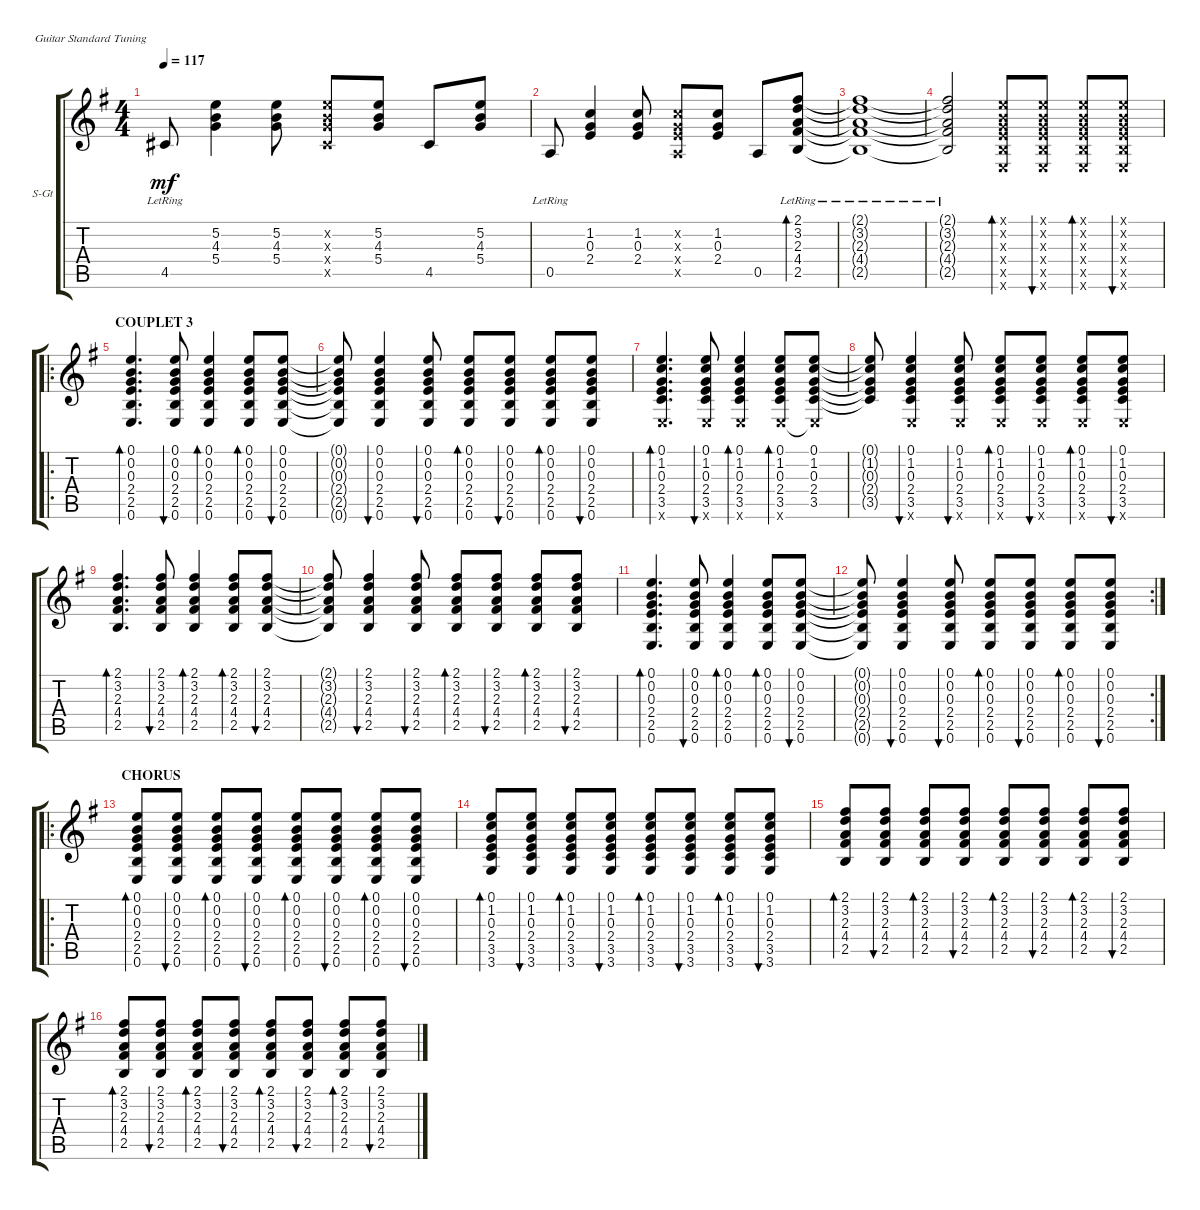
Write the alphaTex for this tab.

\defaultSystemsLayout 4
\bracketExtendMode groupsimilarinstruments
\firstSystemTrackNameOrientation horizontal
\otherSystemsTrackNameOrientation horizontal
\track ("Steel Guitar" "S-Gt") {instrument acousticguitarsteel}
\staff {score tabs}
\tuning (E4 B3 G3 D3 A2 E2)
\ts (4 4)
\tempo 117
\clef g2
\ks eminor
4.5{lr}.8{dy mf} (5.4 4.3 5.2).4 (5.2 4.3 5.4).8 (5.2{x} 4.3{x} 5.4{x} 4.5{x}).8 (5.4 4.3 5.2).8 4.5.8 (5.2 4.3 5.4).8 |
0.5{lr}.8 (2.4 0.3 1.2).4 (1.2 0.3 2.4).8 (1.2{x} 0.3{x} 2.4{x} 0.5{x}).8 (2.4 0.3 1.2).8 0.5.8 (2.5{lr} 4.4 2.3 3.2 2.1).8{bd 30} |
(2.5{lr t} 4.4{t} 2.3{t} 3.2{t} 2.1{t}).1 |
(2.5{lr t} 4.4{t} 2.3{t} 3.2{t} 2.1{t}).2 (0.6{x} 2.5{x} 2.4{x} 0.3{x} 0.2{x} 0.1{x}).8{bd 30} (0.6{x} 2.5{x} 2.4{x} 0.3{x} 0.2{x} 0.1{x}).8{bu 30} (0.6{x} 2.5{x} 2.4{x} 0.3{x} 0.2{x} 0.1{x}).8{bd 30} (0.6{x} 2.5{x} 2.4{x} 0.3{x} 0.2{x} 0.1{x}).8{bu 30} |
\ro
\section ("" "COUPLET 3")
(0.6 2.5 2.4 0.3 0.2 0.1).4{d bd 30} (0.6 2.5 2.4 0.3 0.2 0.1).8{bu 30} (0.6 2.5 2.4 0.3 0.2 0.1).4{bd 30} (0.6 2.5 2.4 0.3 0.2 0.1).8{bd 30} (0.6 2.5 2.4 0.3 0.2 0.1).8{bu 30} |
(0.6{t} 2.5{t} 2.4{t} 0.3{t} 0.2{t} 0.1{t}).8 (0.6 2.5 2.4 0.3 0.2 0.1).4{bu 30} (0.6 2.5 2.4 0.3 0.2 0.1).8{bu 30} (0.6 2.5 2.4 0.3 0.2 0.1).8{bd 30} (0.6 2.5 2.4 0.3 0.2 0.1).8{bu 30} (0.6 2.5 2.4 0.3 0.2 0.1).8{bd 30} (0.6 2.5 2.4 0.3 0.2 0.1).8{bu 30} |
(0.6{x} 3.5 2.4 0.3 1.2 0.1).4{d bd 30} (0.6{x} 3.5 2.4 0.3 1.2 0.1).8{bu 30} (0.6{x} 3.5 2.4 0.3 1.2 0.1).4{bd 30} (0.6{x} 3.5 2.4 0.3 1.2 0.1).8{bd 30} (0.6{x t} 3.5 2.4 0.3 1.2 0.1).8 |
(3.5{t} 2.4{t} 0.3{t} 1.2{t} 0.1{t}).8 (0.6{x} 3.5 2.4 0.3 1.2 0.1).4{bu 30} (0.6{x} 3.5 2.4 0.3 1.2 0.1).8{bu 30} (0.6{x} 3.5 2.4 0.3 1.2 0.1).8{bd 30} (0.6{x} 3.5 2.4 0.3 1.2 0.1).8{bu 30} (0.6{x} 3.5 2.4 0.3 1.2 0.1).8{bd 30} (0.6{x} 3.5 2.4 0.3 1.2 0.1).8{bu 30} |
(2.5 4.4 2.3 3.2 2.1).4{d bd 30} (2.5 4.4 2.3 3.2 2.1).8{bu 30} (2.5 4.4 2.3 3.2 2.1).4{bd 30} (2.5 4.4 2.3 3.2 2.1).8{bd 30} (2.5 4.4 2.3 3.2 2.1).8{bu 30} |
(2.5{t} 4.4{t} 2.3{t} 3.2{t} 2.1{t}).8 (2.5 4.4 2.3 3.2 2.1).4{bu 30} (2.5 4.4 2.3 3.2 2.1).8{bu 30} (2.5 4.4 2.3 3.2 2.1).8{bd 30} (2.5 4.4 2.3 3.2 2.1).8{bu 30} (2.5 4.4 2.3 3.2 2.1).8{bd 30} (2.5 4.4 2.3 3.2 2.1).8{bu 30} |
(0.6 2.5 2.4 0.3 0.2 0.1).4{d bd 30} (0.6 2.5 2.4 0.3 0.2 0.1).8{bu 30} (0.6 2.5 2.4 0.3 0.2 0.1).4{bd 30} (0.6 2.5 2.4 0.3 0.2 0.1).8{bd 30} (0.6 2.5 2.4 0.3 0.2 0.1).8{bu 30} |
\rc 2
(0.6{t} 2.5{t} 2.4{t} 0.3{t} 0.2{t} 0.1{t}).8 (0.6 2.5 2.4 0.3 0.2 0.1).4{bu 30} (0.6 2.5 2.4 0.3 0.2 0.1).8{bu 30} (0.6 2.5 2.4 0.3 0.2 0.1).8{bd 30} (0.6 2.5 2.4 0.3 0.2 0.1).8{bu 30} (0.6 2.5 2.4 0.3 0.2 0.1).8{bd 30} (0.6 2.5 2.4 0.3 0.2 0.1).8{bu 30} |
\ro
\section ("" "CHORUS")
(0.6 2.5 2.4 0.3 0.2 0.1).8{bd 30} (0.6 2.5 2.4 0.3 0.2 0.1).8{bu 30} (0.6 2.5 2.4 0.3 0.2 0.1).8{bd 30} (0.6 2.5 2.4 0.3 0.2 0.1).8{bu 30} (0.6 2.5 2.4 0.3 0.2 0.1).8{bd 30} (0.6 2.5 2.4 0.3 0.2 0.1).8{bu 30} (0.6 2.5 2.4 0.3 0.2 0.1).8{bd 30} (0.6 2.5 2.4 0.3 0.2 0.1).8{bu 30} |
(3.6 3.5 2.4 0.3 1.2 0.1).8{bd 30} (3.6 3.5 2.4 0.3 1.2 0.1).8{bu 30} (3.6 3.5 2.4 0.3 1.2 0.1).8{bd 30} (3.6 3.5 2.4 0.3 1.2 0.1).8{bu 30} (3.6 3.5 2.4 0.3 1.2 0.1).8{bd 30} (3.6 3.5 2.4 0.3 1.2 0.1).8{bu 30} (3.6 3.5 2.4 0.3 1.2 0.1).8{bd 30} (3.6 3.5 2.4 0.3 1.2 0.1).8{bu 30} |
(2.5 4.4 2.3 3.2 2.1).8{bd 30} (2.5 4.4 2.3 3.2 2.1).8{bu 30} (2.5 4.4 2.3 3.2 2.1).8{bd 30} (2.5 4.4 2.3 3.2 2.1).8{bu 30} (2.5 4.4 2.3 3.2 2.1).8{bd 30} (2.5 4.4 2.3 3.2 2.1).8{bu 30} (2.5 4.4 2.3 3.2 2.1).8{bd 30} (2.5 4.4 2.3 3.2 2.1).8{bu 30} |
(2.5 4.4 2.3 3.2 2.1).8{bd 30} (2.5 4.4 2.3 3.2 2.1).8{bu 30} (2.5 4.4 2.3 3.2 2.1).8{bd 30} (2.5 4.4 2.3 3.2 2.1).8{bu 30} (2.5 4.4 2.3 3.2 2.1).8{bd 30} (2.5 4.4 2.3 3.2 2.1).8{bu 30} (2.5 4.4 2.3 3.2 2.1).8{bd 30} (2.5 4.4 2.3 3.2 2.1).8{bu 30}
